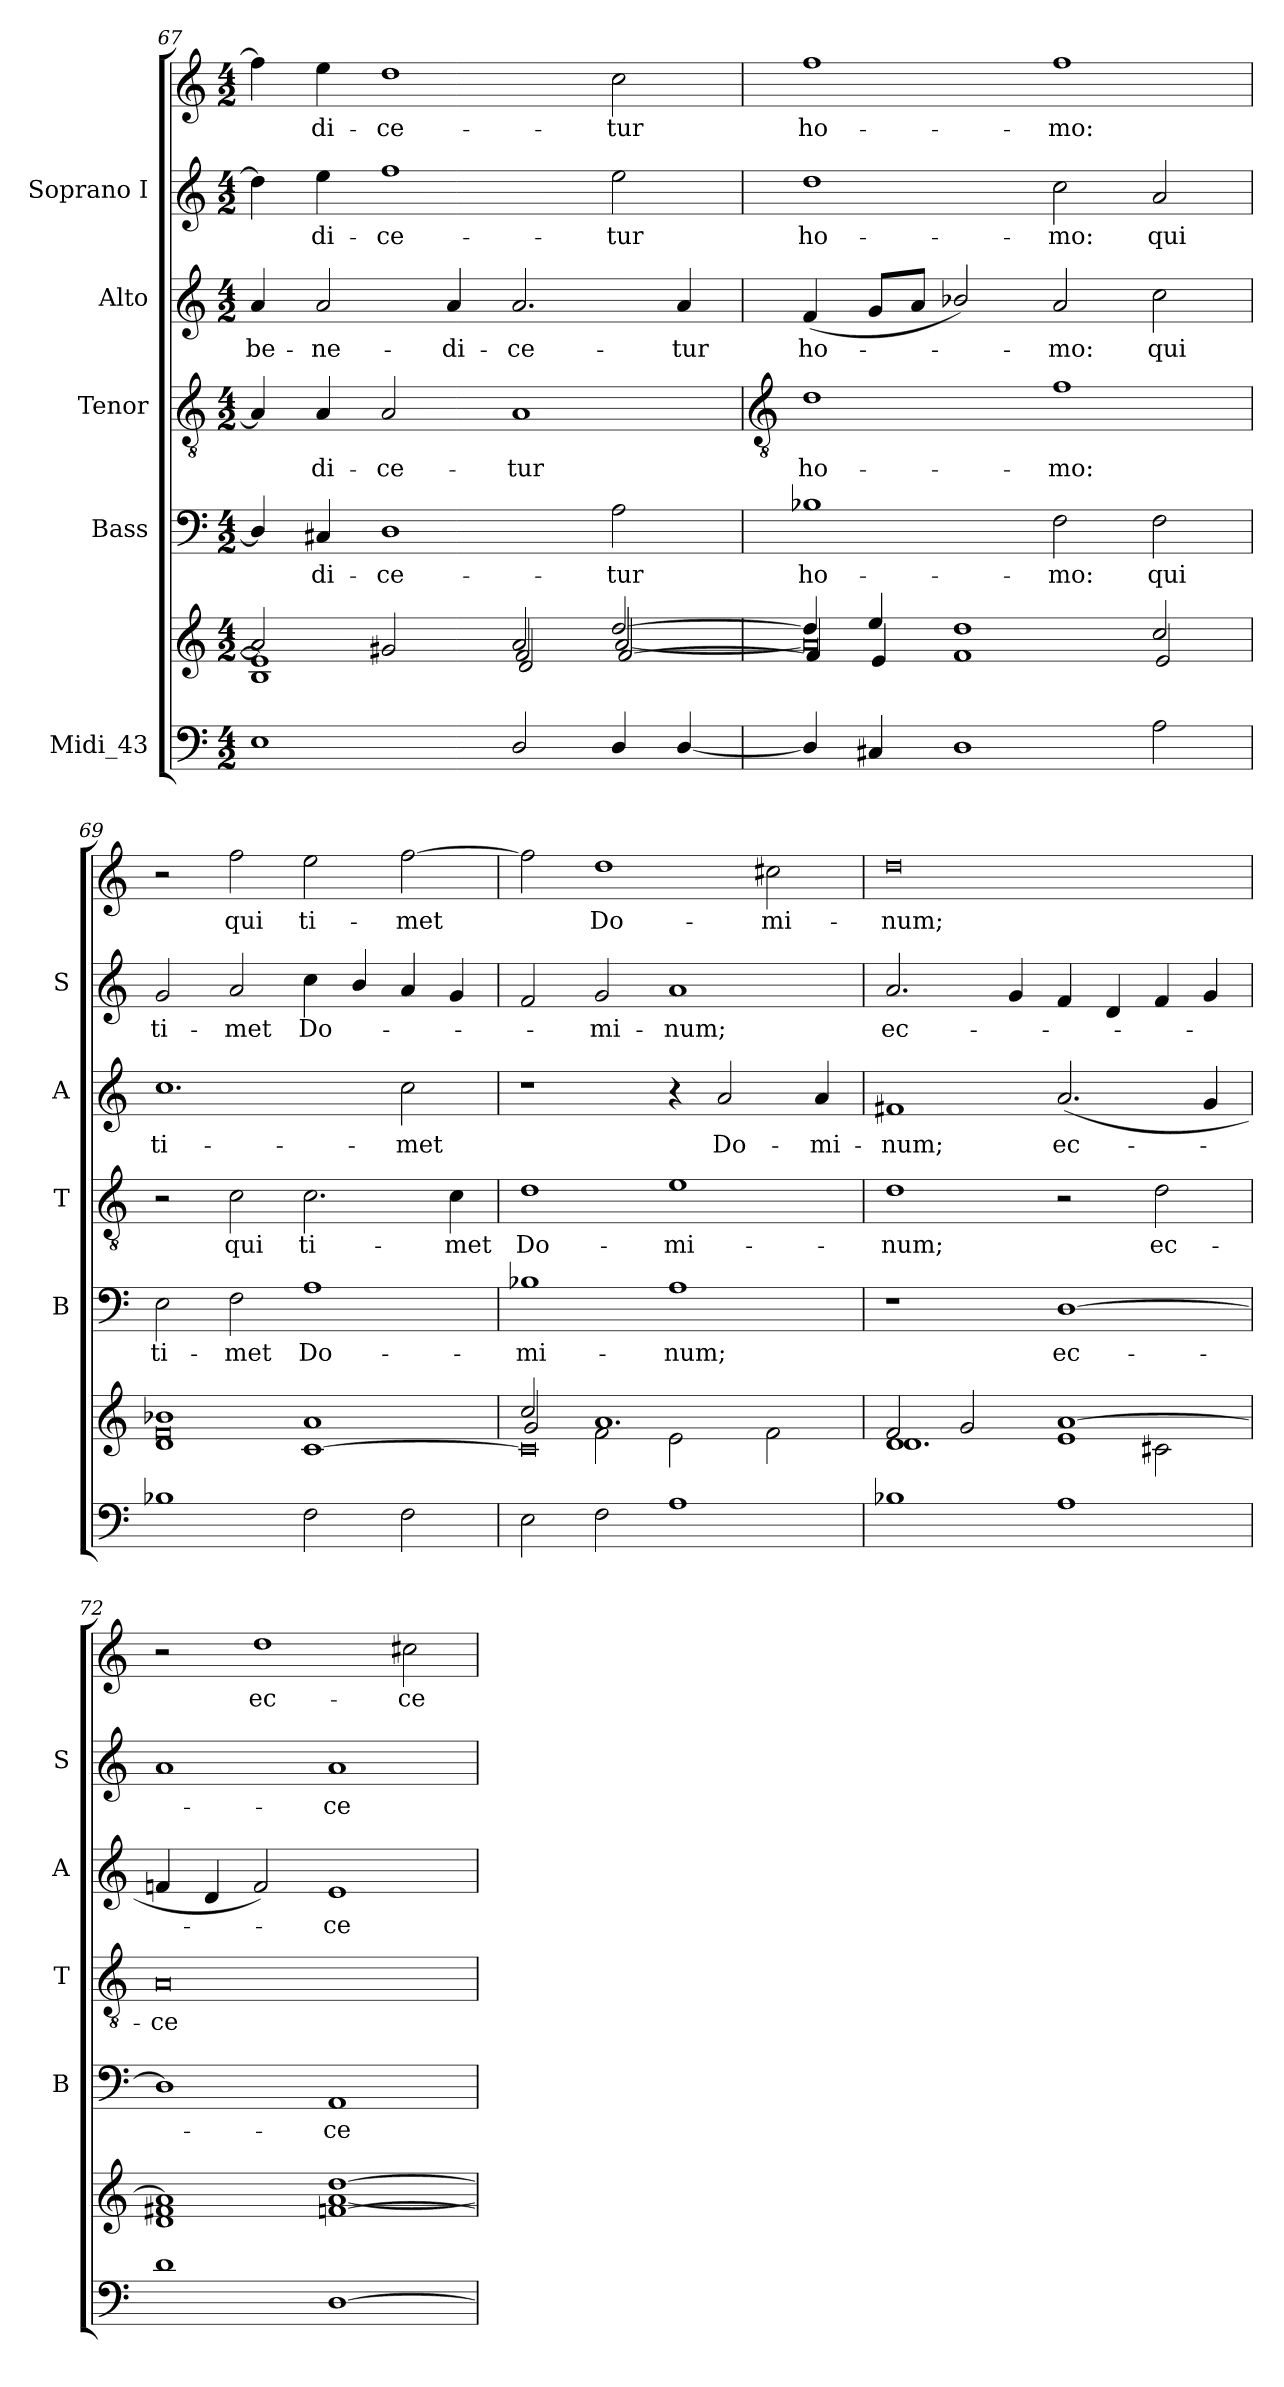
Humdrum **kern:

**kern	**kern	**kern	**text	**kern	**text	**kern	**text	**kern	**text	**kern	**text
*part5	*part5	*part4	*part4	*part3	*part3	*part2	*part2	*part1	*part1	*part1	*part1
*staff7	*staff6	*staff5	*staff5	*staff4	*staff4	*staff3	*staff3	*staff2	*staff2	*staff1	*staff1
*I"Midi_43	*	*I"Bass	*	*I"Tenor	*	*I"Alto	*	*I"Soprano I	*	*	*
*	*	*I'B	*	*I'T	*	*I'A	*	*I'S	*	*	*
*clefF4	*clefG2	*clefF4	*	*clefGv2	*	*clefG2	*	*clefG2	*	*clefG2	*
*k[]	*k[]	*k[]	*	*k[]	*	*k[]	*	*k[]	*	*k[]	*
*C:	*C:	*C:	*	*C:	*	*C:	*	*C:	*	*C:	*
*M4/2	*M4/2	*M4/2	*	*M4/2	*	*M4/2	*	*M4/2	*	*M4/2	*
=67	=67	=67	=67	=67	=67	=67	=67	=67	=67	=67	=67
*	*^	*	*	*	*	*	*	*	*	*	*
*	*	*^	*	*	*	*	*	*	*	*	*	*
!	!	!	!	!	!	!	!	!	!LO:LY:b	!	!	!	!
1E	2a/]	1e\]	1B\	4D/]	.	4A]	.	4a	be-	4dd]	.	4ff]	.
!	!	!	!	!	!LO:LY:b	!	!LO:LY:b	!	!LO:LY:b	!	!LO:LY:b	!	!LO:LY:b
.	.	.	.	4C#X	di-	4A	di-	2a	-ne-	4ee	di-	4ee	di-
!	!	!	!	!	!LO:LY:b	!	!LO:LY:b	!	!	!	!LO:LY:b	!	!LO:LY:b
.	2g#X/	.	.	1D	-ce-	2A	-ce-	.	.	1ff	-ce-	1dd	-ce-
!	!	!	!	!	!	!	!	!	!LO:LY:b	!	!	!	!
.	.	.	.	.	.	.	.	4a	-di-	.	.	.	.
!	!	!	!	!	!	!	!LO:LY:b	!	!LO:LY:b	!	!	!	!
2D/	2a/	2f/	2d/	.	.	1A	-tur	2.a	-ce-	.	.	.	.
!	!	!	!	!	!LO:LY:b	!	!	!	!	!	!LO:LY:b	!	!LO:LY:b
4D/	[2dd/	[2a/	[2f/	2A	-tur	.	.	.	.	2ee	-tur	2cc	-tur
!	!	!	!	!	!	!	!	!	!LO:LY:b	!	!	!	!
[4D/	.	.	.	.	.	.	.	4a	-tur	.	.	.	.
!!LO:LB:g=z
=68	=68	=68	=68	=68	=68	=68	=68	=68	=68	=68	=68	=68	=68
*	*	*	*	*	*	*clefGv2	*	*	*	*	*	*	*
!	!	!	!	!	!LO:LY:b	!	!LO:LY:b	!	!LO:LY:b	!	!LO:LY:b	!	!LO:LY:b
4D/]	4dd/]	0a\]	4f/]	1B-X	ho-	1d	ho-	(<4f	ho-	1dd	ho-	1ff	ho-
4C#X	4ee/	.	4e/	.	.	.	.	8gL	.	.	.	.	.
.	.	.	.	.	.	.	.	8aJ	.	.	.	.	.
1D	1dd/	.	1f\	.	.	.	.	2b-X/)	.	.	.	.	.
!	!	!	!	!	!LO:LY:b	!	!LO:LY:b	!	!LO:LY:b	!	!LO:LY:b	!	!LO:LY:b
.	.	.	.	2F	-mo:	1f	-mo:	2a	mo:	2cc	-mo:	1ff	-mo:
!	!	!	!	!	!LO:LY:b	!	!	!	!LO:LY:b	!	!LO:LY:b	!	!
2A	2cc/	.	2e/	2F	qui	.	.	2cc	qui	2a	qui	.	.
!!LO:LB:g=z
=69	=69	=69	=69	=69	=69	=69	=69	=69	=69	=69	=69	=69	=69
!	!	!	!	!	!LO:LY:b	!	!	!	!LO:LY:b	!	!LO:LY:b	!	!
1B-X	1b-X/	0f\	1d\	2E	ti-	2r	.	1.cc	ti-	2g	ti-	2r	.
!	!	!	!	!	!LO:LY:b	!	!LO:LY:b	!	!	!	!LO:LY:b	!	!LO:LY:b
.	.	.	.	2F	-met	2c	qui	.	.	2a	-met	2ff	qui
!	!	!	!	!	!LO:LY:b	!	!LO:LY:b	!	!	!	!LO:LY:b	!	!LO:LY:b
2F	1a/	.	[1c\	1A	Do-	2.c	ti-	.	.	4cc	Do-	2ee	ti-
.	.	.	.	.	.	.	.	.	.	4b/	.	.	.
!	!	!	!	!	!	!	!	!	!LO:LY:b	!	!	!	!LO:LY:b
2F	.	.	.	.	.	.	.	2cc	-met	4a	.	[2ff	-met
!	!	!	!	!	!	!	!LO:LY:b	!	!	!	!	!	!
.	.	.	.	.	.	4c	-met	.	.	4g	.	.	.
=70	=70	=70	=70	=70	=70	=70	=70	=70	=70	=70	=70	=70	=70
!	!	!	!	!	!LO:LY:b	!	!LO:LY:b	!	!	!	!	!	!
2E	2cc/	2g/	0c\]	1B-X	-mi-	1d	Do-	1r	.	2f	.	2ff]	.
!	!	!	!	!	!	!	!	!	!	!	!LO:LY:b	!	!LO:LY:b
2F	1.a/	2f\	.	.	.	.	.	.	.	2g	-mi-	1dd	Do-
!	!	!	!	!	!LO:LY:b	!	!LO:LY:b	!	!	!	!LO:LY:b	!	!
1A	.	2e\	.	1A	-num;	1e	-mi-	4r	.	1a	-num;	.	.
!	!	!	!	!	!	!	!	!	!LO:LY:b	!	!	!	!
.	.	.	.	.	.	.	.	2a	Do-	.	.	.	.
!	!	!	!	!	!	!	!	!	!	!	!	!	!LO:LY:b
.	.	2f\	.	.	.	.	.	.	.	.	.	2cc#X	-mi-
!	!	!	!	!	!	!	!	!	!LO:LY:b	!	!	!	!
.	.	.	.	.	.	.	.	4a	-mi-	.	.	.	.
=71	=71	=71	=71	=71	=71	=71	=71	=71	=71	=71	=71	=71	=71
!	!	!	!	!	!	!	!LO:LY:b	!	!LO:LY:b	!	!LO:LY:b	!	!LO:LY:b
1B-X	2f/	1d\	1.d\	1r	.	1d	-num;	1f#X	-num;	2.a	ec-	0dd	num;
.	2g/	.	.	.	.	.	.	.	.	.	.	.	.
.	.	.	.	.	.	.	.	.	.	4g	.	.	.
!	!	!	!	!	!LO:LY:b	!	!	!	!LO:LY:b	!	!	!	!
1A	[1a/	1e\	.	[1D	ec-	2r	.	(<2.a	ec-	4f	.	.	.
.	.	.	.	.	.	.	.	.	.	4d	.	.	.
!	!	!	!	!	!	!	!LO:LY:b	!	!	!	!	!	!
.	.	.	2c#X\	.	.	2d	ec-	.	.	4f	.	.	.
.	.	.	.	.	.	.	.	4g	.	4g	.	.	.
=72	=72	=72	=72	=72	=72	=72	=72	=72	=72	=72	=72	=72	=72
!	!	!	!	!	!	!	!LO:LY:b	!	!	!	!	!	!
1d	1a/]	1f#X\	1d\	1D]	.	0A	-ce	4fn	.	1a	.	2r	.
.	.	.	.	.	.	.	.	4d	.	.	.	.	.
!	!	!	!	!	!	!	!	!	!	!	!	!	!LO:LY:b
.	.	.	.	.	.	.	.	2f)	.	.	.	1dd	ec-
!	!	!	!	!	!LO:LY:b	!	!	!	!LO:LY:b	!	!LO:LY:b	!	!
[1D	[1dd/	[1a\	[1fn\	1AA	ce	.	.	1e	ce	1a	ce	.	.
!	!	!	!	!	!	!	!	!	!	!	!	!	!LO:LY:b
.	.	.	.	.	.	.	.	.	.	.	.	2cc#X	-ce
*	*v	*v	*v	*	*	*	*	*	*	*	*	*	*
=	=	=	=	=	=	=	=	=	=	=	=
*-	*-	*-	*-	*-	*-	*-	*-	*-	*-	*-	*-
